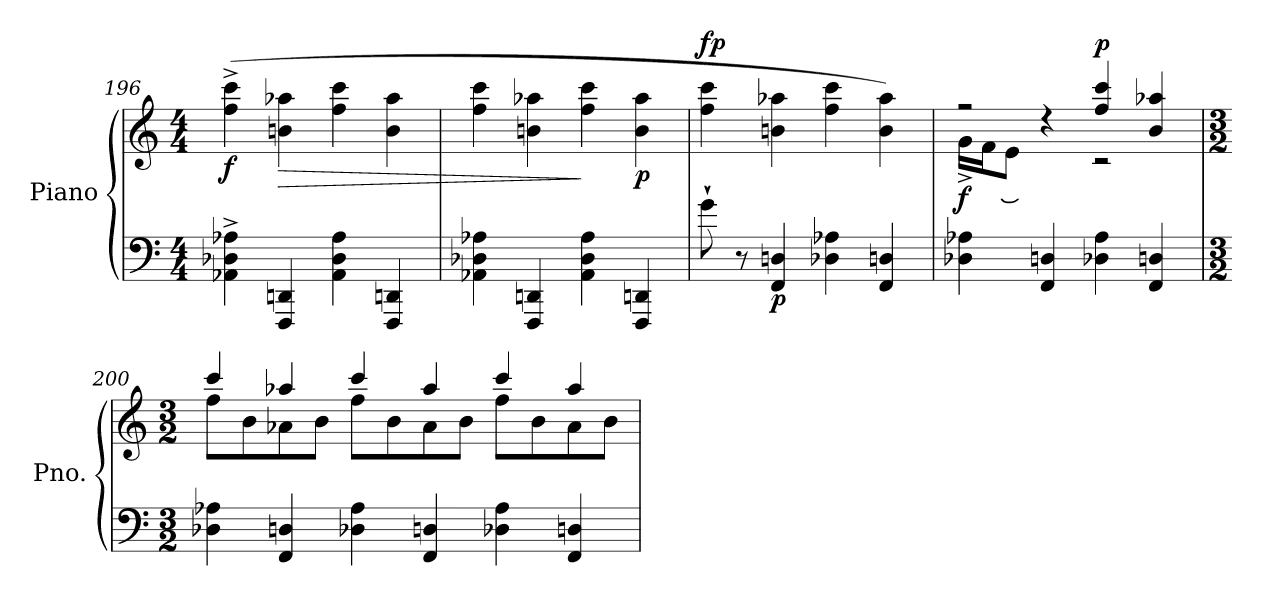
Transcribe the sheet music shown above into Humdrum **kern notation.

**kern	**kern	**dynam
*part1	*part1	*part1
*staff2	*staff1	*staff1/2
*I"Piano	*	*
*I'Pno.	*	*
*clefF4	*clefG2	*
*k[]	*k[]	*
*M4/4	*M4/4	*
=196	=196	=196
!	!	!LO:DY:b
4AA-X\^ 4D-X\^ 4A-X\^	(>4ff\^ 4ccc\^	f
!	!	!LO:HP:b
4FFF/ 4DDn/	4bn\ 4aa-X\	>
4AA-\ 4D-\ 4A-\	4ff\ 4ccc\	.
4FFF/ 4DDn/	4b\ 4aa-\	.
=197	=197	=197
4AA-X\ 4D-X\ 4A-X\	4ff\ 4ccc\	.
4FFF/ 4DDn/	4bn\ 4aa-X\	.
4AA-\ 4D-\ 4A-\	4ff\ 4ccc\	]
!	!	!LO:DY:b
4FFF/ 4DDn/	4b\ 4aa-\	p
=198	=198	=198
!	!	!LO:DY:b=2
!	!	!LO:DY:n=1:a
8g`\	4ff\ 4ccc\	f p
8r	.	.
!	!	!LO:DY:n=2:b=2
4FF/ 4Dn/	4bn\ 4aa-X\	p
4D-X\ 4A-X\	4ff\ 4ccc\	.
4FF/ 4Dn/	4b\ 4aa-\)	.
=199	=199	=199
*	*^	*
!	!	!	!LO:DY:b
4D-X\ 4A-X\	2r	16g^\LL	f
.	.	16f\J	.
!	!	!LO:TX:b:t=͜	!
.	.	8e\J	.
4FF/ 4Dn/	.	4rdd	.
!	!	!	!LO:DY:a
4D-X\ 4A-\	4ff/ 4ccc/	2r	p
4FF/ 4Dn/	4b/ 4aa-X/	.	.
=200	=200	=200	=200
*M3/2	*M3/2	*	*
4D-X\ 4A-X\	4ccc/	8ff\L	.
.	.	8b\	.
4FF/ 4Dn/	4aa-X/	8a-X\	.
.	.	8b\J	.
4D-X\ 4A-\	4ccc/	8ff\L	.
.	.	8b\	.
4FF/ 4Dn/	4aa-/	8a-\	.
.	.	8b\J	.
4D-X\ 4A-\	4ccc/	8ff\L	.
.	.	8b\	.
4FF/ 4Dn/	4aa-/	8a-\	.
.	.	8b\J	.
*	*v	*v	*
=	=	=
*-	*-	*-
